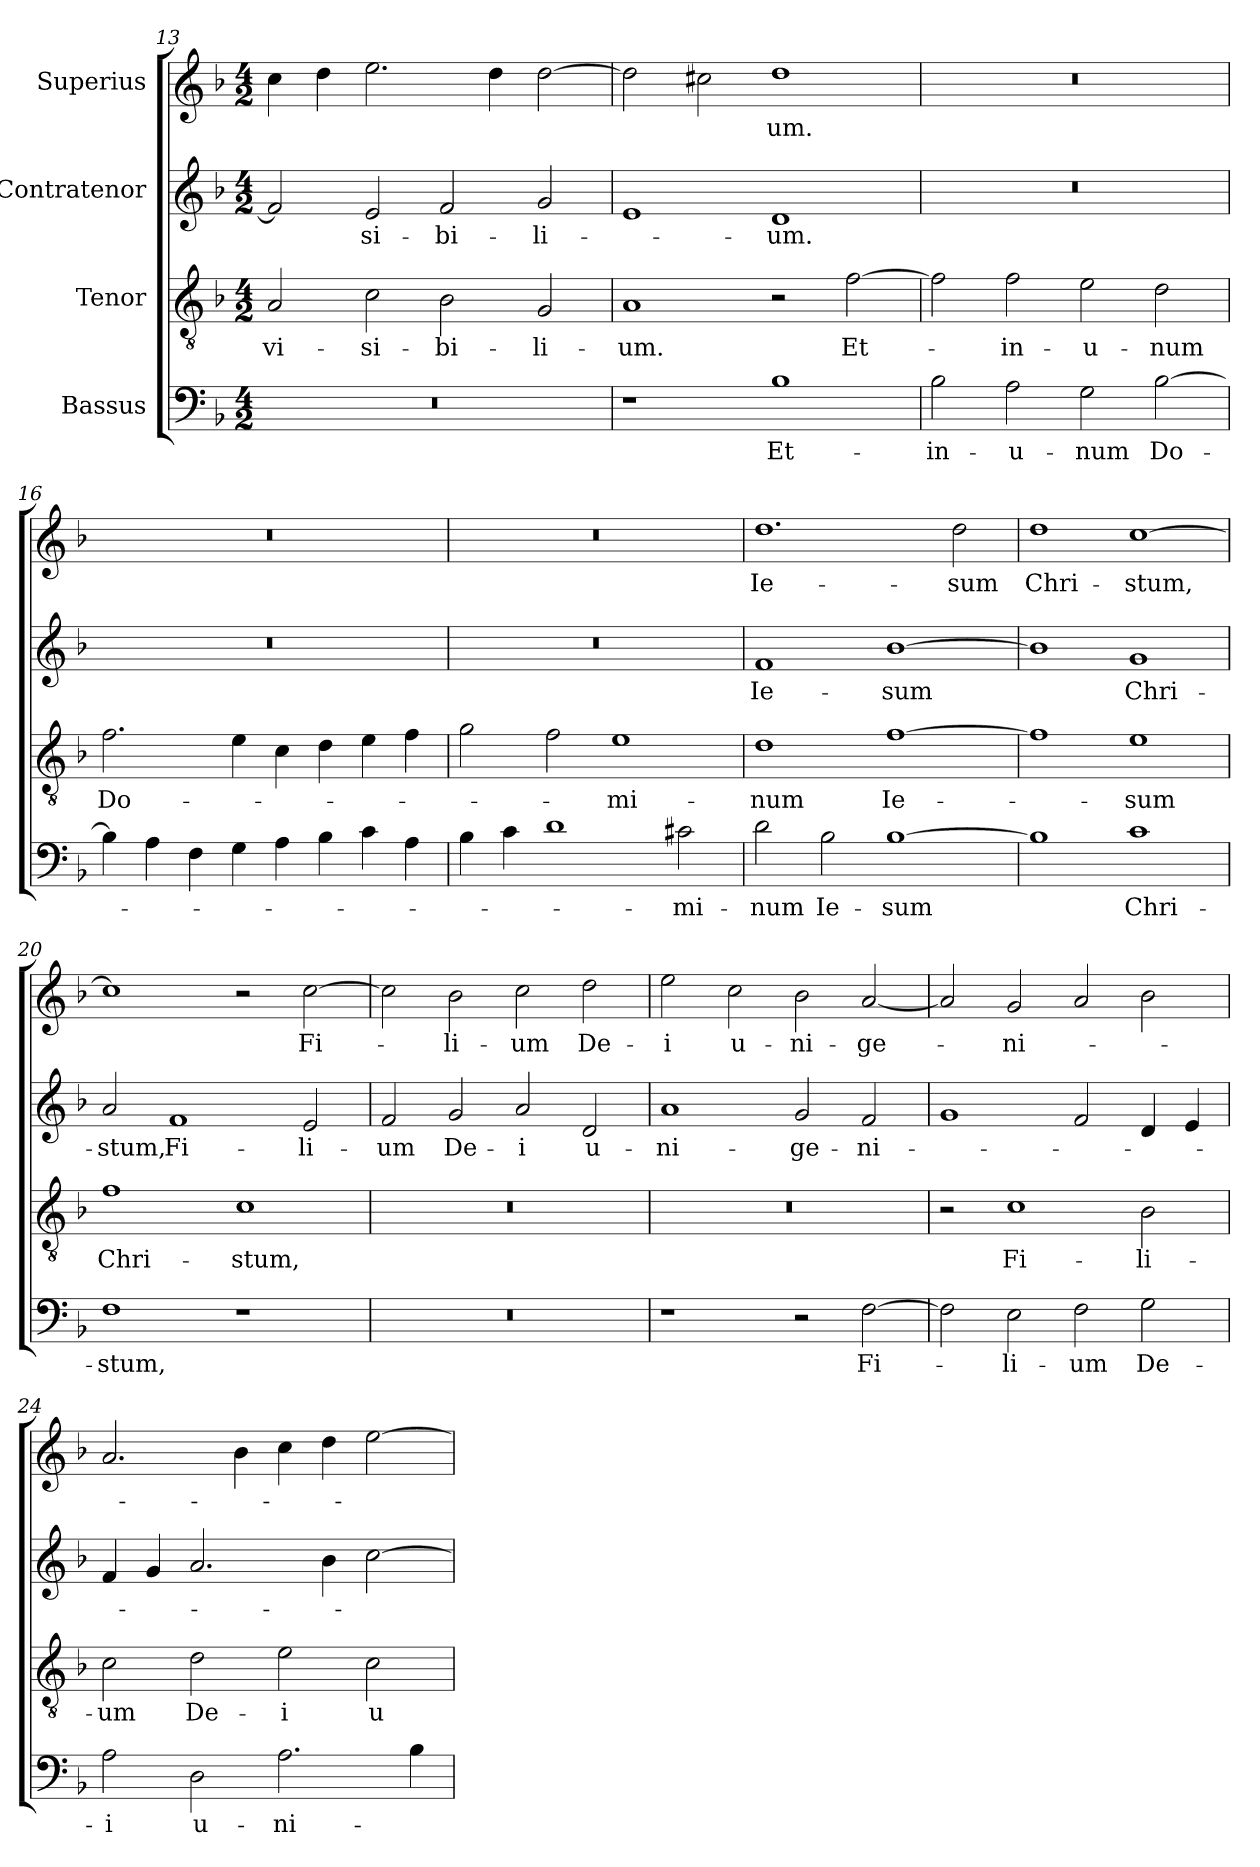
**kern	**text	**kern	**text	**kern	**text	**kern	**text
*part4	*part4	*part3	*part3	*part2	*part2	*part1	*part1
*staff4	*staff4	*staff3	*staff3	*staff2	*staff2	*staff1	*staff1
*I"Bassus	*	*I"Tenor	*	*I"Contratenor	*	*I"Superius	*
*clefF4	*	*clefGv2	*	*clefG2	*	*clefG2	*
*k[b-]	*	*k[b-]	*	*k[b-]	*	*k[b-]	*
*M4/2	*	*M4/2	*	*M4/2	*	*M4/2	*
=13	=13	=13	=13	=13	=13	=13	=13
0r	.	2A/	-vi-	2f/]	.	4cc\	.
.	.	.	.	.	.	4dd\	.
.	.	2c\	-si-	2e/	-si-	2.ee\	.
.	.	2B-\	-bi-	2f/	-bi-	.	.
.	.	.	.	.	.	4dd\	.
.	.	2G/	-li-	2g/	-li-	[2dd\	.
=14	=14	=14	=14	=14	=14	=14	=14
1r	.	1A/	-um.	1e/	.	2dd\]	.
.	.	.	.	.	.	2cc#X\	.
1B-\	Et-	2r	.	1d/	-um.	1dd\	-um.
.	.	[2f\	Et-	.	.	.	.
=15	=15	=15	=15	=15	=15	=15	=15
2B-\	in-	2f\]	.	0r	.	0r	.
2A\	u-	2f\	in-	.	.	.	.
2G\	-num	2e\	u-	.	.	.	.
[2B-\	Do-	2d\	-num	.	.	.	.
=16	=16	=16	=16	=16	=16	=16	=16
4B-\]	.	2.f\	Do-	0r	.	0r	.
4A\	.	.	.	.	.	.	.
4F\	.	.	.	.	.	.	.
4G\	.	4e\	.	.	.	.	.
4A\	.	4c\	.	.	.	.	.
4B-\	.	4d\	.	.	.	.	.
4c\	.	4e\	.	.	.	.	.
4A\	.	4f\	.	.	.	.	.
=17	=17	=17	=17	=17	=17	=17	=17
4B-\	.	2g\	.	0r	.	0r	.
4c\	.	.	.	.	.	.	.
1d\	.	2f\	.	.	.	.	.
.	.	1e\	-mi-	.	.	.	.
2c#X\	-mi-	.	.	.	.	.	.
=18	=18	=18	=18	=18	=18	=18	=18
2d\	-num	1d\	-num	1f/	Ie-	1.dd\	Ie-
2B-\	Ie-	.	.	.	.	.	.
[1B-\	-sum	[1f\	Ie-	[1b-\	-sum	.	.
.	.	.	.	.	.	2dd\	-sum
=19	=19	=19	=19	=19	=19	=19	=19
1B-\]	.	1f\]	.	1b-\]	.	1dd\	Chri-
1c\	Chri-	1e\	-sum	1g/	Chri-	[1cc\	-stum,
=20	=20	=20	=20	=20	=20	=20	=20
1F\	-stum,	1f\	Chri-	2a/	-stum,	1cc\]	.
.	.	.	.	1f/	Fi-	.	.
1r	.	1c\	-stum,	.	.	2r	.
.	.	.	.	2e/	-li-	[2cc\	Fi-
=21	=21	=21	=21	=21	=21	=21	=21
0r	.	0r	.	2f/	-um	2cc\]	.
.	.	.	.	2g/	De-	2b-\	-li-
.	.	.	.	2a/	-i	2cc\	-um
.	.	.	.	2d/	u-	2dd\	De-
=22	=22	=22	=22	=22	=22	=22	=22
1r	.	0r	.	1a/	-ni-	2ee\	-i
.	.	.	.	.	.	2cc\	u-
2r	.	.	.	2g/	-ge-	2b-\	-ni-
[2F\	Fi-	.	.	2f/	-ni-	[2a/	-ge-
=23	=23	=23	=23	=23	=23	=23	=23
2F\]	.	2r	.	1g/	.	2a/]	.
2E\	-li-	1c\	Fi-	.	.	2g/	-ni-
2F\	-um	.	.	2f/	.	2a/	.
2G\	De-	2B-\	-li-	4d/	.	2b-\	.
.	.	.	.	4e/	.	.	.
=24	=24	=24	=24	=24	=24	=24	=24
2A\	-i	2c\	-um	4f/	.	2.a/	.
.	.	.	.	4g/	.	.	.
2D\	u-	2d\	De-	2.a/	.	.	.
.	.	.	.	.	.	4b-\	.
2.A\	-ni-	2e\	-i	.	.	4cc\	.
.	.	.	.	4b-\	.	4dd\	.
.	.	2c\	u-	[2cc\	.	[2ee\	.
4B-\	.	.	.	.	.	.	.
=	=	=	=	=	=	=	=
*-	*-	*-	*-	*-	*-	*-	*-
